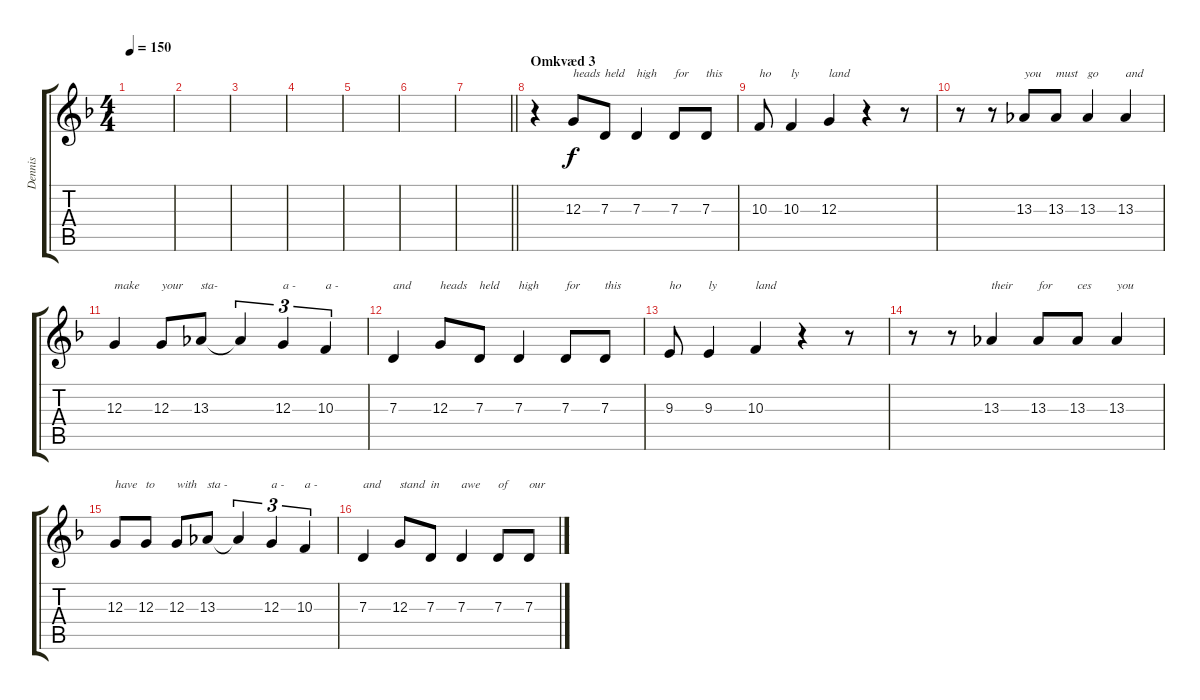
\track ("Dennis" "Dennis") {instrument tenorsax}
\staff {score tabs}
\tuning (E4 B3 G3 D3 A2 E2) {hide}
\ts (4 4)
\tempo 150
\clef g2
\ks dminor
|
|
|
|
|
|
\barLineRight lightlight
|
\section ("" "Omkvæd 3")
r.4 12.3.8{txt "heads"} 7.3.8{txt "held"} 7.3.4{txt "high"} 7.3.8{txt "for"} 7.3.8{txt "this"} |
10.3.8{txt "ho"} 10.3.4{txt "ly"} 12.3.4{txt "land"} r.4 r.8 |
r.8 r.8 13.3.8{txt "you"} 13.3.8{txt "must"} 13.3.4{txt "go"} 13.3.4{txt "and"} |
12.3.4{txt "make"} 12.3.8{txt "your"} 13.3.8{txt "sta-"} 13.3{t}.4{tu (3 2)} 12.3.4{tu (3 2) txt "a -"} 10.3.4{tu (3 2) txt "a -"} |
7.3.4{txt "and"} 12.3.8{txt "heads"} 7.3.8{txt "held"} 7.3.4{txt "high"} 7.3.8{txt "for"} 7.3.8{txt "this"} |
9.3.8{txt "ho"} 9.3.4{txt "ly"} 10.3.4{txt "land"} r.4 r.8 |
r.8 r.8 13.3.4{txt "their"} 13.3.8{txt "for"} 13.3.8{txt "ces"} 13.3.4{txt "you"} |
12.3.8{txt "have"} 12.3.8{txt "to"} 12.3.8{txt "with"} 13.3.8{txt "sta -"} 13.3{t}.4{tu (3 2)} 12.3.4{tu (3 2) txt "a -"} 10.3.4{tu (3 2) txt "a -"} |
7.3.4{txt "and"} 12.3.8{txt "stand"} 7.3.8{txt "in"} 7.3.4{txt "awe"} 7.3.8{txt "of"} 7.3.8{txt "our"}
